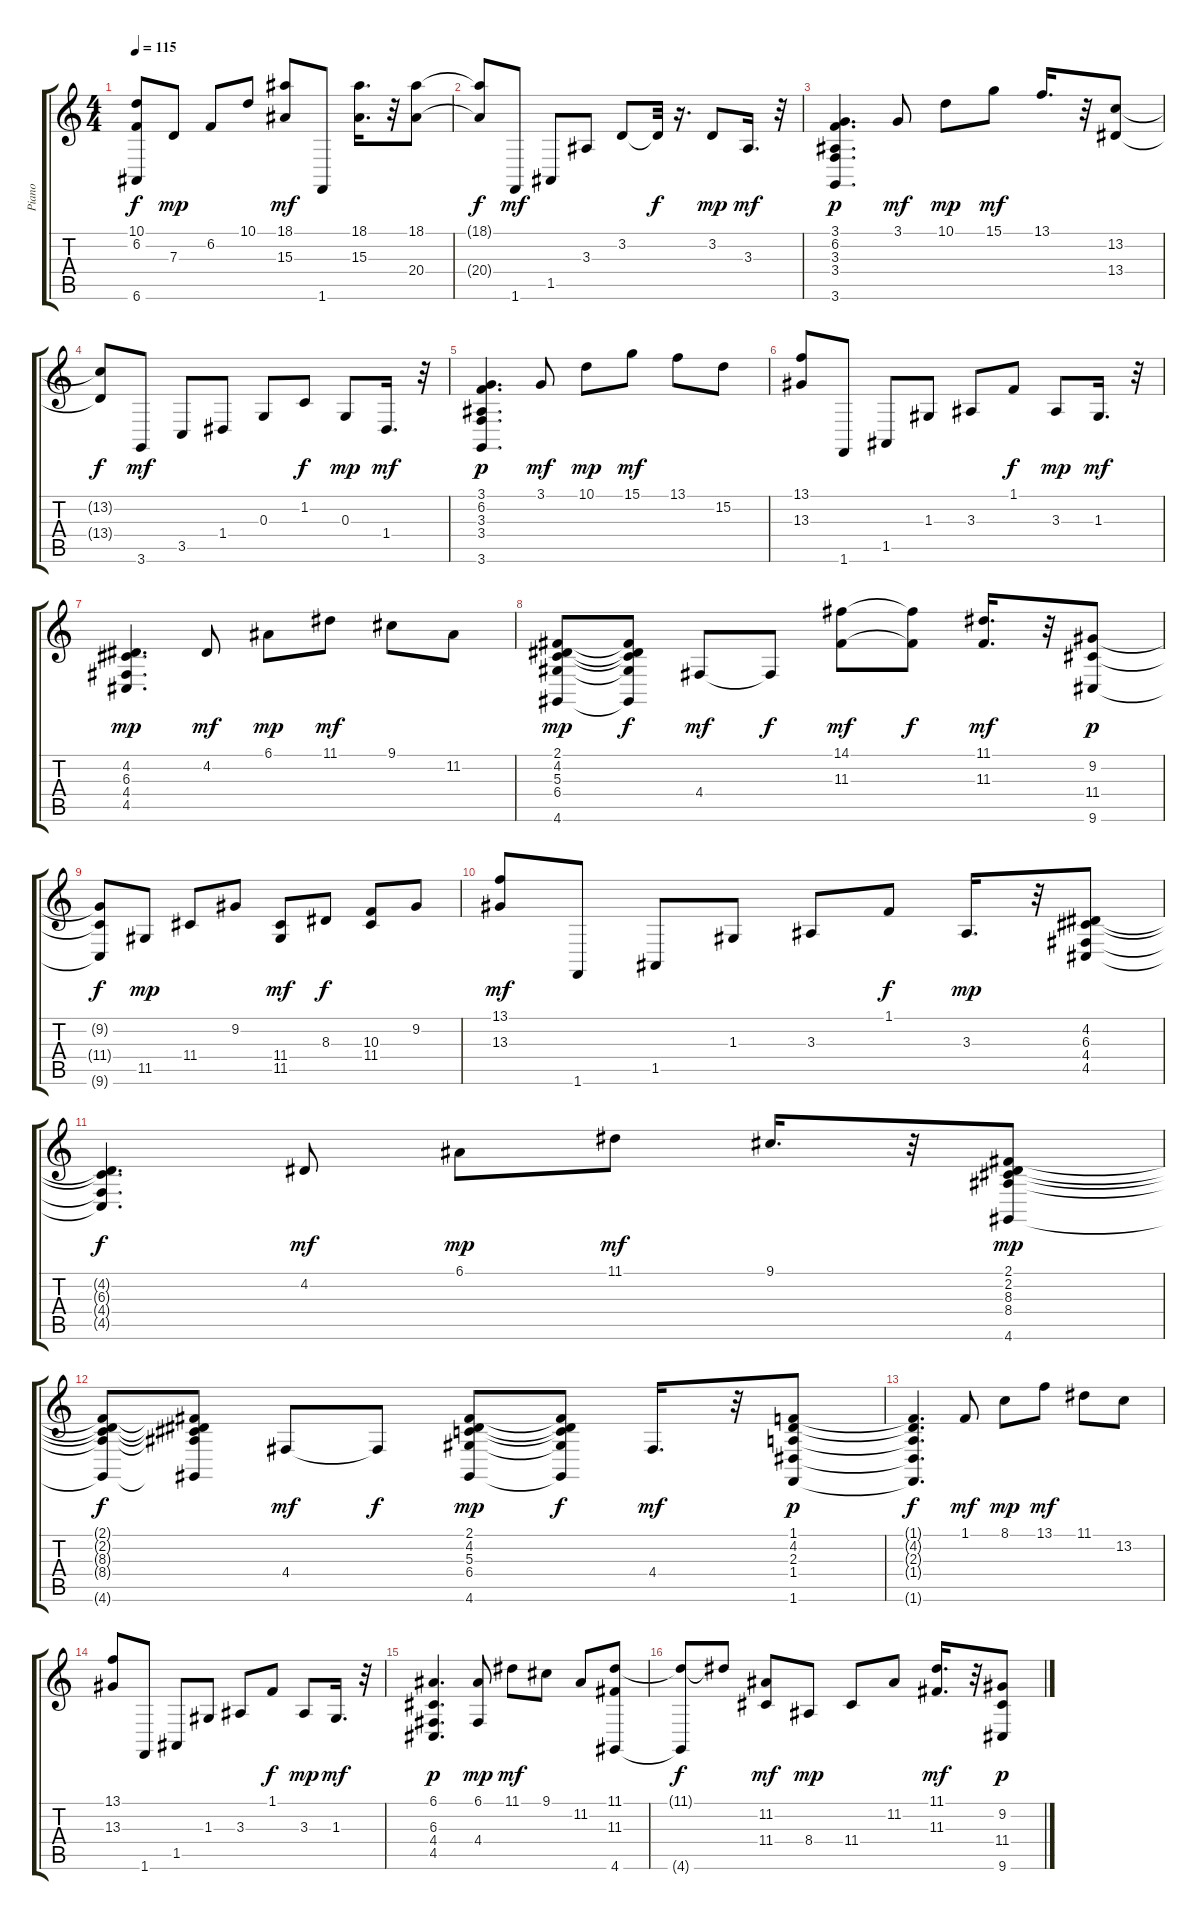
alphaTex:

\track ("Piano" "Piano") {instrument acousticgrandpiano}
\staff {score tabs}
\tuning (E4 B3 G3 D3 A2 E2) {hide}
\ts (4 4)
\tempo 115
\clef g2
\ks c
(10.1{t} 6.2{t} 6.6{t}).8{dy f} 7.3.8{dy mp} 6.2.8 10.1.8 (18.1 15.3).8{dy mf} 1.6.8 (18.1 15.3).16{d} r.32 (18.1 20.4).8 |
(18.1{t} 20.4{t}).8{dy f} 1.6.8{dy mf} 1.5.8 3.3.8 3.2.8 3.2{t}.32{dy f} r.16{d} 3.2.8{dy mp} 3.3.16{d dy mf} r.32 |
(3.1 6.2 3.3 3.4 3.6).4{d dy p} 3.1.8{dy mf} 10.1.8{dy mp} 15.1.8{dy mf} 13.1.16{d} r.32 (13.2 13.4).8 |
(13.2{t} 13.4{t}).8{dy f} 3.6.8{dy mf} 3.5.8 1.4.8 0.3.8 1.2.8{dy f} 0.3.8{dy mp} 1.4.16{d dy mf} r.32 |
(3.1 6.2 3.3 3.4 3.6).4{d dy p} 3.1.8{dy mf} 10.1.8{dy mp} 15.1.8{dy mf} 13.1.8 15.2.8 |
(13.1 13.3).8 1.6.8 1.5.8 1.3.8 3.3.8 1.1.8{dy f} 3.3.8{dy mp} 1.3.16{d dy mf} r.32 |
(4.2 6.3 4.4 4.5).4{d dy mp} 4.2.8{dy mf} 6.1.8{dy mp} 11.1.8{dy mf} 9.1.8 11.2.8 |
(2.1 4.2 5.3 6.4 4.6).8{dy mp} (2.1{t} 4.2{t} 5.3{t} 6.4{t} 4.6{t}).8{dy f} 4.4.8{dy mf} 4.4{t}.8{dy f} (14.1 11.3).8{dy mf} (14.1{t} 11.3{t}).8{dy f} (11.1 11.3).16{d dy mf} r.32 (9.2 11.4 9.6).8{dy p} |
(9.2{t} 11.4{t} 9.6{t}).8{dy f} 11.5.8{dy mp} 11.4.8 9.2.8 (11.4 11.5).8{dy mf} 8.3.8{dy f} (10.3 11.4).8 9.2.8 |
(13.1 13.3).8{dy mf} 1.6.8 1.5.8 1.3.8 3.3.8 1.1.8{dy f} 3.3.16{d dy mp} r.32 (4.2 6.3 4.4 4.5).8 |
(4.2{t} 6.3{t} 4.4{t} 4.5{t}).4{d dy f} 4.2.8{dy mf} 6.1.8{dy mp} 11.1.8{dy mf} 9.1.16{d} r.32 (2.1 2.2 8.3 8.4 4.6).8{dy mp} |
(2.1{t} 2.2{t} 8.3{t} 8.4{t} 4.6{t}).8{dy f} (2.1{t} 2.2{t} 8.3{t} 8.4{t} 4.6{t}).8 4.4.8{dy mf} 4.4{t}.8{dy f} (2.1 4.2 5.3 6.4 4.6).8{dy mp} (2.1{t} 4.2{t} 5.3{t} 6.4{t} 4.6{t}).8{dy f} 4.4.16{d dy mf} r.32 (1.1 4.2 2.3 1.4 1.6).8{dy p} |
(1.1{t} 4.2{t} 2.3{t} 1.4{t} 1.6{t}).4{d dy f} 1.1.8{dy mf} 8.1.8{dy mp} 13.1.8{dy mf} 11.1.8 13.2.8 |
(13.1 13.3).8 1.6.8 1.5.8 1.3.8 3.3.8 1.1.8{dy f} 3.3.8{dy mp} 1.3.16{d dy mf} r.32 |
(6.1 6.3 4.4 4.5).4{d dy p} (6.1 4.4).8{dy mp} 11.1.8{dy mf} 9.1.8 11.2.8 (11.1 11.3 4.6).8 |
(11.1{t} 4.6{t}).8{dy f} 11.1{t}.8 (11.2 11.4).8{dy mf} 8.4.8{dy mp} 11.4.8 11.2.8 (11.1 11.3).16{d dy mf} r.32 (9.2 11.4 9.6).8{dy p}
